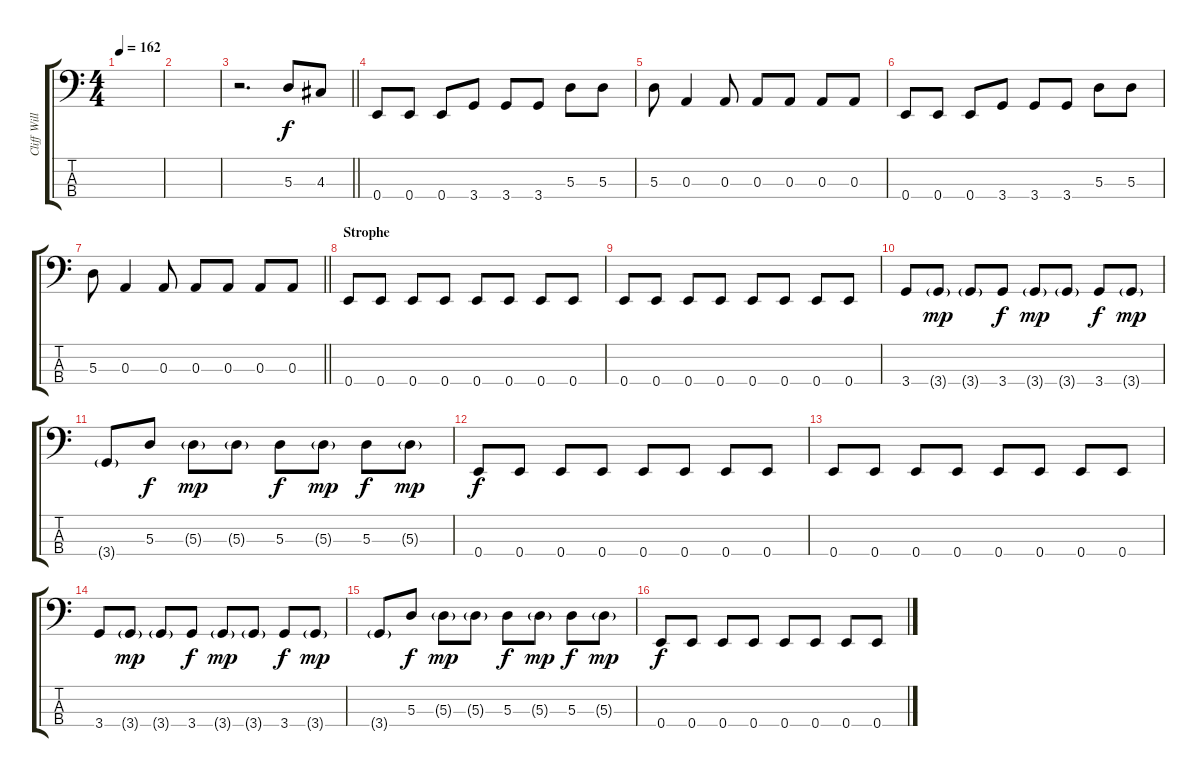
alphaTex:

\track ("Cliff Williams" "Cliff Will") {instrument electricbassfinger}
\staff {score tabs}
\tuning (G2 D2 A1 E1) {hide}
\ts (4 4)
\tempo 162
\clef f4
\ks c
|
|
\barLineRight lightlight
r.2{d} 5.3.8 4.3.8 |
0.4.8 0.4.8 0.4.8 3.4.8 3.4.8 3.4.8 5.3.8 5.3.8 |
5.3.8 0.3.4 0.3.8 0.3.8 0.3.8 0.3.8 0.3.8 |
0.4.8 0.4.8 0.4.8 3.4.8 3.4.8 3.4.8 5.3.8 5.3.8 |
\barLineRight lightlight
5.3.8 0.3.4 0.3.8 0.3.8 0.3.8 0.3.8 0.3.8 |
\section ("" "Strophe")
0.4.8 0.4.8 0.4.8 0.4.8 0.4.8 0.4.8 0.4.8 0.4.8 |
0.4.8 0.4.8 0.4.8 0.4.8 0.4.8 0.4.8 0.4.8 0.4.8 |
3.4.8 3.4{g}.8{dy mp} 3.4{g}.8 3.4.8{dy f} 3.4{g}.8{dy mp} 3.4{g}.8 3.4.8{dy f} 3.4{g}.8{dy mp} |
3.4{g}.8 5.3.8{dy f} 5.3{g}.8{dy mp} 5.3{g}.8 5.3.8{dy f} 5.3{g}.8{dy mp} 5.3.8{dy f} 5.3{g}.8{dy mp} |
0.4.8{dy f} 0.4.8 0.4.8 0.4.8 0.4.8 0.4.8 0.4.8 0.4.8 |
0.4.8 0.4.8 0.4.8 0.4.8 0.4.8 0.4.8 0.4.8 0.4.8 |
3.4.8 3.4{g}.8{dy mp} 3.4{g}.8 3.4.8{dy f} 3.4{g}.8{dy mp} 3.4{g}.8 3.4.8{dy f} 3.4{g}.8{dy mp} |
3.4{g}.8 5.3.8{dy f} 5.3{g}.8{dy mp} 5.3{g}.8 5.3.8{dy f} 5.3{g}.8{dy mp} 5.3.8{dy f} 5.3{g}.8{dy mp} |
0.4.8{dy f} 0.4.8 0.4.8 0.4.8 0.4.8 0.4.8 0.4.8 0.4.8
